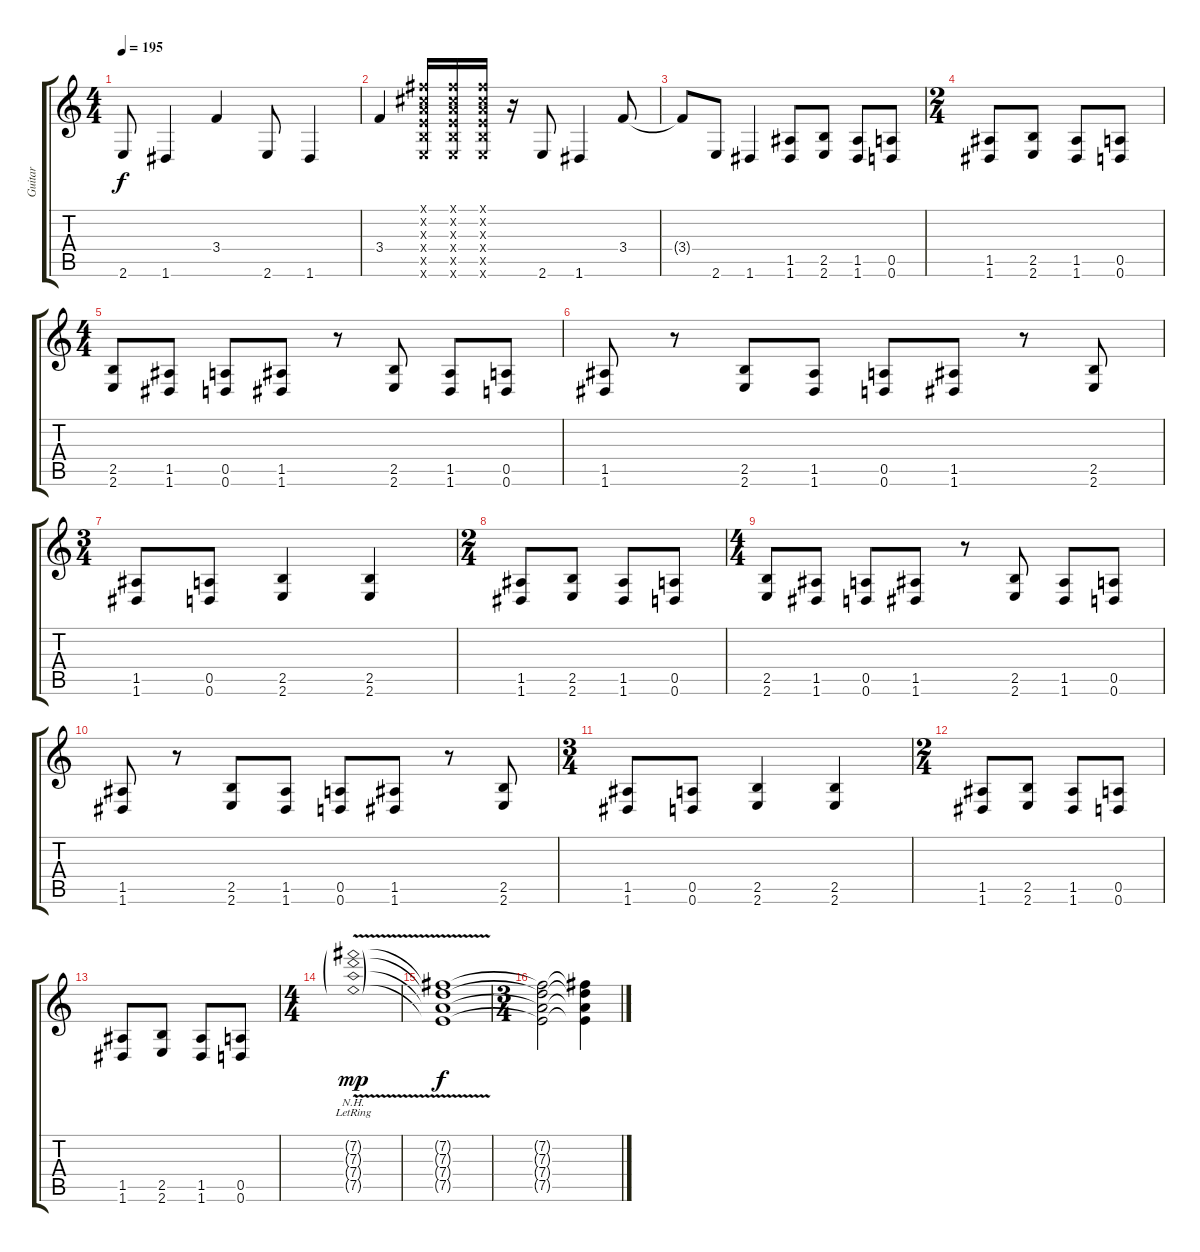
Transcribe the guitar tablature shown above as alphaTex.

\track ("Guitar" "Guitar") {instrument distortionguitar}
\staff {score tabs}
\tuning (E4 B3 G3 D3 A2 D2) {hide}
\ts (4 4)
\tempo 195
\clef g2
\ks c
2.6.8{dy f instrument distortionguitar} 1.6.4 3.4.4 2.6.8 1.6.4 |
3.4.4 (2.1{x} 2.2{x} 2.3{x} 2.4{x} 2.5{x} 2.6{x}).16 (2.1{x} 2.2{x} 2.3{x} 2.4{x} 2.5{x} 2.6{x}).16 (2.1{x} 2.2{x} 2.3{x} 2.4{x} 2.5{x} 2.6{x}).16 r.16 2.6.8 1.6.4 3.4.8 |
3.4{t}.8 2.6.8 1.6.4 (1.5 1.6).8 (2.5 2.6).8 (1.5 1.6).8 (0.5 0.6).8 |
\ts (2 4)
(1.5 1.6).8 (2.5 2.6).8 (1.5 1.6).8 (0.5 0.6).8 |
\ts (4 4)
(2.5 2.6).8 (1.5 1.6).8 (0.5 0.6).8 (1.5 1.6).8 r.8 (2.5 2.6).8 (1.5 1.6).8 (0.5 0.6).8 |
(1.5 1.6).8 r.8 (2.5 2.6).8 (1.5 1.6).8 (0.5 0.6).8 (1.5 1.6).8 r.8 (2.5 2.6).8 |
\ts (3 4)
(1.5 1.6).8 (0.5 0.6).8 (2.5 2.6).4 (2.5 2.6).4 |
\ts (2 4)
(1.5 1.6).8 (2.5 2.6).8 (1.5 1.6).8 (0.5 0.6).8 |
\ts (4 4)
(2.5 2.6).8 (1.5 1.6).8 (0.5 0.6).8 (1.5 1.6).8 r.8 (2.5 2.6).8 (1.5 1.6).8 (0.5 0.6).8 |
(1.5 1.6).8 r.8 (2.5 2.6).8 (1.5 1.6).8 (0.5 0.6).8 (1.5 1.6).8 r.8 (2.5 2.6).8 |
\ts (3 4)
(1.5 1.6).8 (0.5 0.6).8 (2.5 2.6).4 (2.5 2.6).4 |
\ts (2 4)
(1.5 1.6).8 (2.5 2.6).8 (1.5 1.6).8 (0.5 0.6).8 |
(1.5 1.6).8 (2.5 2.6).8 (1.5 1.6).8 (0.5 0.6).8 |
\ts (4 4)
(7.2{nh g} 7.3{nh v g lr} 7.4{nh v g lr} 7.5{nh v g lr}).1{dy mp} |
(7.2{t} 7.3{t} 7.4{t} 7.5{t}).1{dy f} |
\ts (3 4)
(7.2{t} 7.3{t} 7.4{t} 7.5{t}).2 (7.2{t} 7.3{t} 7.4{t} 7.5{t}).4
